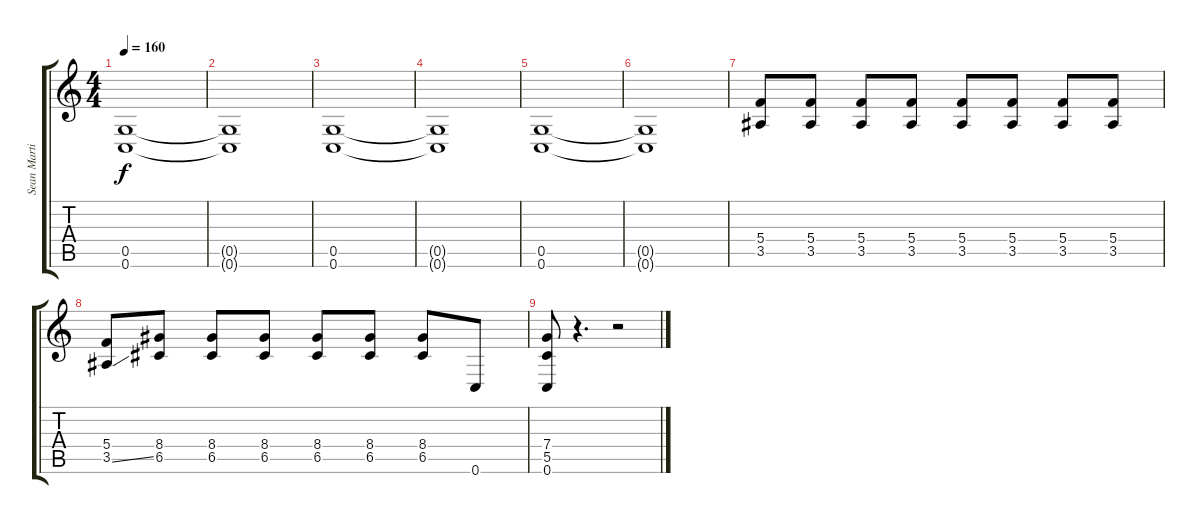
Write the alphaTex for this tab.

\track ("Sean Martin" "Sean Marti") {instrument overdrivenguitar}
\staff {score tabs}
\tuning (D4 A3 F3 C3 G2 C2) {hide}
\ts (4 4)
\tempo 160
\clef g2
\ks c
(0.5 0.6).1{dy f} |
(0.5{t} 0.6{t}).1 |
(0.5 0.6).1 |
(0.5{t} 0.6{t}).1 |
(0.5 0.6).1 |
(0.5{t} 0.6{t}).1 |
(5.4 3.5).8 (5.4 3.5).8 (5.4 3.5).8 (5.4 3.5).8 (5.4 3.5).8 (5.4 3.5).8 (5.4 3.5).8 (5.4 3.5).8 |
(5.4 3.5{ss}).8 (8.4 6.5).8 (8.4 6.5).8 (8.4 6.5).8 (8.4 6.5).8 (8.4 6.5).8 (8.4 6.5).8 0.6.8 |
(7.4 5.5 0.6).8 r.4{d} r.2
